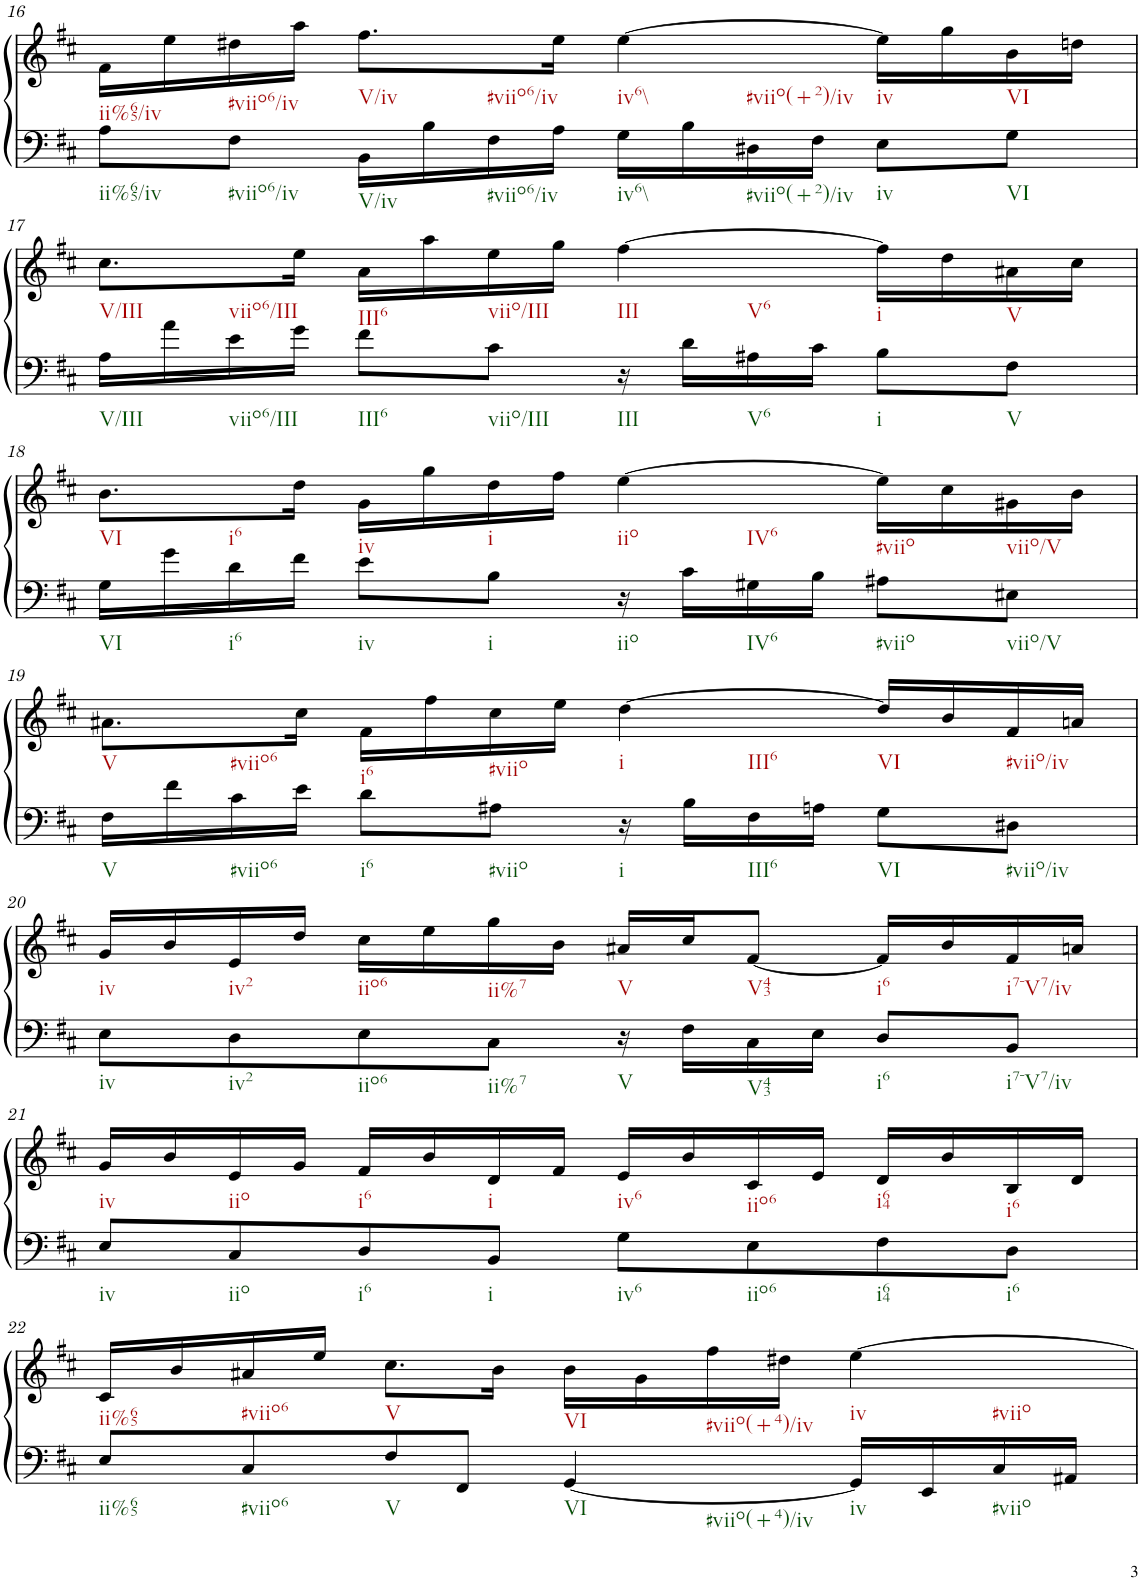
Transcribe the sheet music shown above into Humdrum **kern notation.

**kern	**kern
*part1	*part1
*staff2	*staff1
*I"Klavier linke Hand	*
!!LO:PB:g=z
*clefF4	*clefG2
*k[f#c#]	*k[f#c#]
*M4/4	*M4/4
=16	=16
8A\L	16f#\LL
.	16ee\
8F#\J	16dd#X\
.	16aa\JJ
16BB\LL	8.ff#\L
16B\	.
16F#\	.
16A\JJ	16ee\Jk
16G\LL	[4ee\
16B\	.
16D#X\	.
16F#\JJ	.
8E\L	16ee\LL]
.	16gg\
8G\J	16b\
.	16ddn\JJ
!!LO:LB:g=z
=17	=17
16A\LL	8.cc#\L
16a\	.
16e\	.
16g\JJ	16ee\Jk
8f#\L	16a\LL
.	16aa\
8c#\J	16ee\
.	16gg\JJ
16r	[4ff#\
16d\LL	.
16A#X\	.
16c#\JJ	.
8B\L	16ff#\LL]
.	16dd\
8F#\J	16a#X\
.	16cc#\JJ
!!LO:LB:g=z
=18	=18
16G\LL	8.b\L
16g\	.
16d\	.
16f#\JJ	16dd\Jk
8e\L	16g\LL
.	16gg\
8B\J	16dd\
.	16ff#\JJ
16r	[4ee\
16c#\LL	.
16G#X\	.
16B\JJ	.
8A#X\L	16ee\LL]
.	16cc#\
8E#X\J	16g#X\
.	16b\JJ
!!LO:LB:g=z
=19	=19
16F#\LL	8.a#X\L
16f#\	.
16c#\	.
16e\JJ	16cc#\Jk
8d\L	16f#\LL
.	16ff#\
8A#X\J	16cc#\
.	16ee\JJ
16r	[4dd\
16B\LL	.
16F#\	.
16An\JJ	.
8G\L	16dd/LL]
.	16b/
8D#X\J	16f#/
.	16an/JJ
!!LO:LB:g=z
=20	=20
8E\L	16g/LL
.	16b/
8D\	16e/
.	16dd/JJ
8E\	16cc#\LL
.	16ee\
8C#\J	16gg\
.	16b\JJ
16r	16a#X/LL
16F#\LL	16cc#/J
16C#\	[8f#/J
16E\JJ	.
8D/L	16f#/LL]
.	16b/
8BB/J	16f#/
.	16an/JJ
!!LO:LB:g=z
=21	=21
8E/L	16g/LL
.	16b/
8C#/	16e/
.	16g/JJ
8D/	16f#/LL
.	16b/
8BB/J	16d/
.	16f#/JJ
8G\L	16e/LL
.	16b/
8E\	16c#/
.	16e/JJ
8F#\	16d/LL
.	16b/
8D\J	16B/
.	16d/JJ
!!LO:LB:g=z
=22	=22
8E/L	16c#/LL
.	16b/
8C#/	16a#X/
.	16ee/JJ
8F#/	8.cc#\L
8FF#/J	.
.	16b\Jk
[4GG/	16b\LL
.	16g\
.	16ff#\
.	16dd#X\JJ
16GG/LL]	[4ee\
16EE/	.
16C#/	.
16AA#X/JJ	.
=	=
*-	*-
